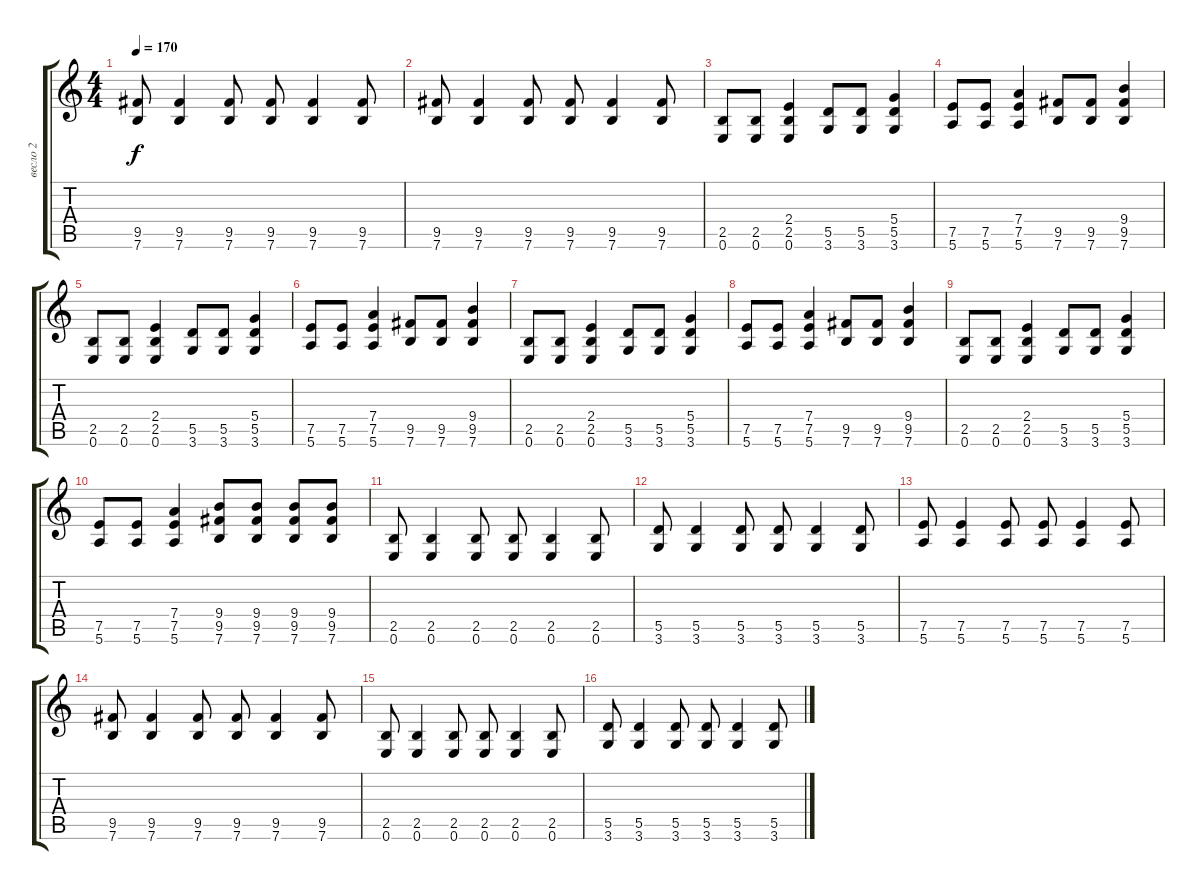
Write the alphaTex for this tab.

\track ("весло 2" "весло 2") {instrument overdrivenguitar}
\staff {score tabs}
\tuning (E4 B3 G3 D3 A2 E2) {hide}
\ts (4 4)
\tempo 170
\clef g2
\ks c
(9.5 7.6).8{dy f} (9.5 7.6).4 (9.5 7.6).8 (9.5 7.6).8 (9.5 7.6).4 (9.5 7.6).8 |
(9.5 7.6).8 (9.5 7.6).4 (9.5 7.6).8 (9.5 7.6).8 (9.5 7.6).4 (9.5 7.6).8 |
(2.5 0.6).8 (2.5 0.6).8 (2.4 2.5 0.6).4 (5.5 3.6).8 (5.5 3.6).8 (5.4 5.5 3.6).4 |
(7.5 5.6).8 (7.5 5.6).8 (7.4 7.5 5.6).4 (9.5 7.6).8 (9.5 7.6).8 (9.4 9.5 7.6).4 |
(2.5 0.6).8 (2.5 0.6).8 (2.4 2.5 0.6).4 (5.5 3.6).8 (5.5 3.6).8 (5.4 5.5 3.6).4 |
(7.5 5.6).8 (7.5 5.6).8 (7.4 7.5 5.6).4 (9.5 7.6).8 (9.5 7.6).8 (9.4 9.5 7.6).4 |
(2.5 0.6).8 (2.5 0.6).8 (2.4 2.5 0.6).4 (5.5 3.6).8 (5.5 3.6).8 (5.4 5.5 3.6).4 |
(7.5 5.6).8 (7.5 5.6).8 (7.4 7.5 5.6).4 (9.5 7.6).8 (9.5 7.6).8 (9.4 9.5 7.6).4 |
(2.5 0.6).8 (2.5 0.6).8 (2.4 2.5 0.6).4 (5.5 3.6).8 (5.5 3.6).8 (5.4 5.5 3.6).4 |
(7.5 5.6).8 (7.5 5.6).8 (7.4 7.5 5.6).4 (9.4 9.5 7.6).8 (9.4 9.5 7.6).8 (9.4 9.5 7.6).8 (9.4 9.5 7.6).8 |
(2.5 0.6).8 (2.5 0.6).4 (2.5 0.6).8 (2.5 0.6).8 (2.5 0.6).4 (2.5 0.6).8 |
(5.5 3.6).8 (5.5 3.6).4 (5.5 3.6).8 (5.5 3.6).8 (5.5 3.6).4 (5.5 3.6).8 |
(7.5 5.6).8 (7.5 5.6).4 (7.5 5.6).8 (7.5 5.6).8 (7.5 5.6).4 (7.5 5.6).8 |
(9.5 7.6).8 (9.5 7.6).4 (9.5 7.6).8 (9.5 7.6).8 (9.5 7.6).4 (9.5 7.6).8 |
(2.5 0.6).8 (2.5 0.6).4 (2.5 0.6).8 (2.5 0.6).8 (2.5 0.6).4 (2.5 0.6).8 |
(5.5 3.6).8 (5.5 3.6).4 (5.5 3.6).8 (5.5 3.6).8 (5.5 3.6).4 (5.5 3.6).8
